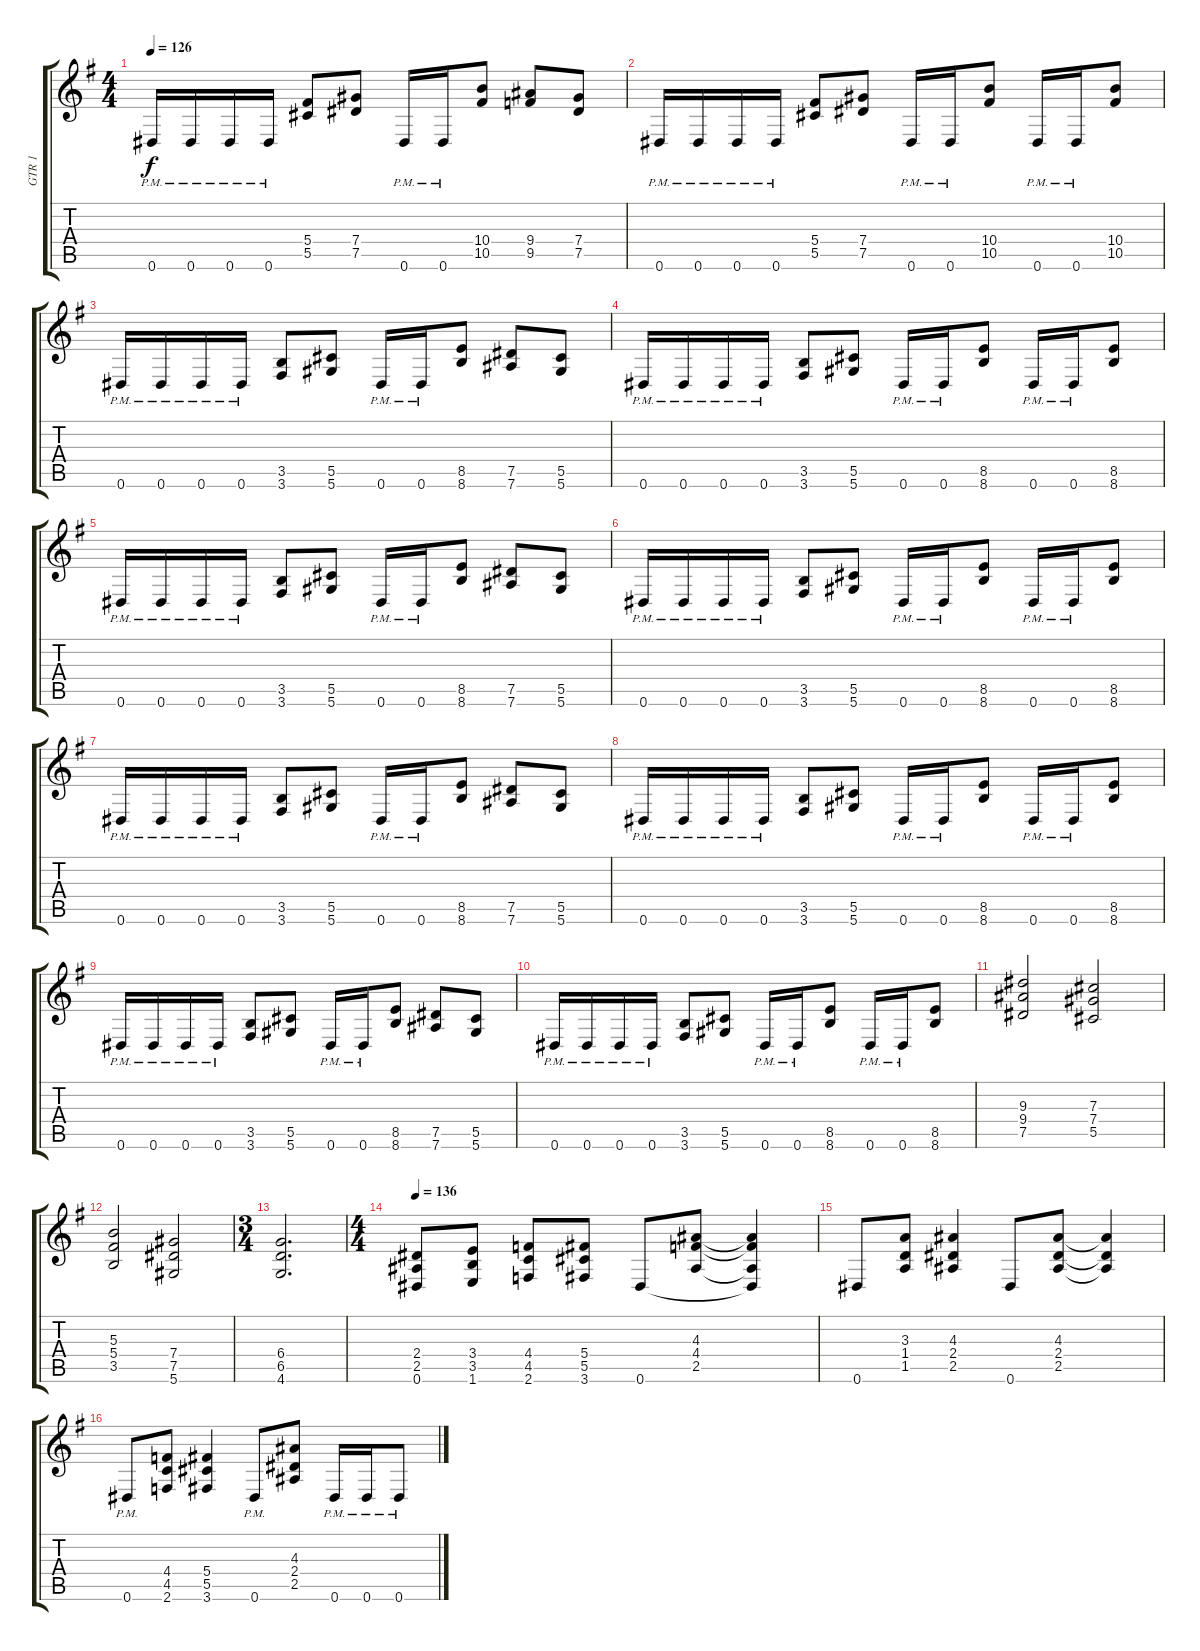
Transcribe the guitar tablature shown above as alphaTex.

\track ("GTR 1" "GTR 1") {instrument distortionguitar}
\staff {score tabs}
\tuning (Eb4 Bb3 Gb3 Db3 Ab2 Eb2) {hide}
\ts (4 4)
\tempo 126
\clef g2
\ks g
0.6{pm}.16{dy f} 0.6{pm}.16 0.6{pm}.16 0.6{pm}.16 (5.4 5.5).8 (7.4 7.5).8 0.6{pm}.16 0.6{pm}.16 (10.4 10.5).8 (9.4 9.5).8 (7.4 7.5).8 |
0.6{pm}.16 0.6{pm}.16 0.6{pm}.16 0.6{pm}.16 (5.4 5.5).8 (7.4 7.5).8 0.6{pm}.16 0.6{pm}.16 (10.4 10.5).8 0.6{pm}.16 0.6{pm}.16 (10.4 10.5).8 |
0.6{pm}.16 0.6{pm}.16 0.6{pm}.16 0.6{pm}.16 (3.5 3.6).8 (5.5 5.6).8 0.6{pm}.16 0.6{pm}.16 (8.5 8.6).8 (7.5 7.6).8 (5.5 5.6).8 |
0.6{pm}.16 0.6{pm}.16 0.6{pm}.16 0.6{pm}.16 (3.5 3.6).8 (5.5 5.6).8 0.6{pm}.16 0.6{pm}.16 (8.5 8.6).8 0.6{pm}.16 0.6{pm}.16 (8.5 8.6).8 |
0.6{pm}.16 0.6{pm}.16 0.6{pm}.16 0.6{pm}.16 (3.5 3.6).8 (5.5 5.6).8 0.6{pm}.16 0.6{pm}.16 (8.5 8.6).8 (7.5 7.6).8 (5.5 5.6).8 |
0.6{pm}.16 0.6{pm}.16 0.6{pm}.16 0.6{pm}.16 (3.5 3.6).8 (5.5 5.6).8 0.6{pm}.16 0.6{pm}.16 (8.5 8.6).8 0.6{pm}.16 0.6{pm}.16 (8.5 8.6).8 |
0.6{pm}.16 0.6{pm}.16 0.6{pm}.16 0.6{pm}.16 (3.5 3.6).8 (5.5 5.6).8 0.6{pm}.16 0.6{pm}.16 (8.5 8.6).8 (7.5 7.6).8 (5.5 5.6).8 |
0.6{pm}.16 0.6{pm}.16 0.6{pm}.16 0.6{pm}.16 (3.5 3.6).8 (5.5 5.6).8 0.6{pm}.16 0.6{pm}.16 (8.5 8.6).8 0.6{pm}.16 0.6{pm}.16 (8.5 8.6).8 |
0.6{pm}.16 0.6{pm}.16 0.6{pm}.16 0.6{pm}.16 (3.5 3.6).8 (5.5 5.6).8 0.6{pm}.16 0.6{pm}.16 (8.5 8.6).8 (7.5 7.6).8 (5.5 5.6).8 |
0.6{pm}.16 0.6{pm}.16 0.6{pm}.16 0.6{pm}.16 (3.5 3.6).8 (5.5 5.6).8 0.6{pm}.16 0.6{pm}.16 (8.5 8.6).8 0.6{pm}.16 0.6{pm}.16 (8.5 8.6).8 |
(9.3 9.4 7.5).2 (7.3 7.4 5.5).2 |
(5.3 5.4 3.5).2 (7.4 7.5 5.6).2 |
\ts (3 4)
(6.4 6.5 4.6).2{d} |
\ts (4 4)
\tempo 136
\ks eminor
(2.4 2.5 0.6).8 (3.4 3.5 1.6).8 (4.4 4.5 2.6).8 (5.4 5.5 3.6).8 0.6.8 (4.3 4.4 2.5).8 (4.3{t} 4.4{t} 2.5{t} 0.6{t}).4 |
0.6.8{beam merge} (3.3 1.4 1.5).8{beam merge} (4.3 2.4 2.5).4 0.6.8{beam merge} (4.3 2.4 2.5).8 (4.3{t} 2.4{t} 2.5{t}).4 |
\ks g
0.6{pm}.8 (4.4 4.5 2.6).8 (5.4 5.5 3.6).4 0.6{pm}.8 (4.3 2.4 2.5).8 0.6{pm}.16 0.6{pm}.16 0.6{pm}.8
